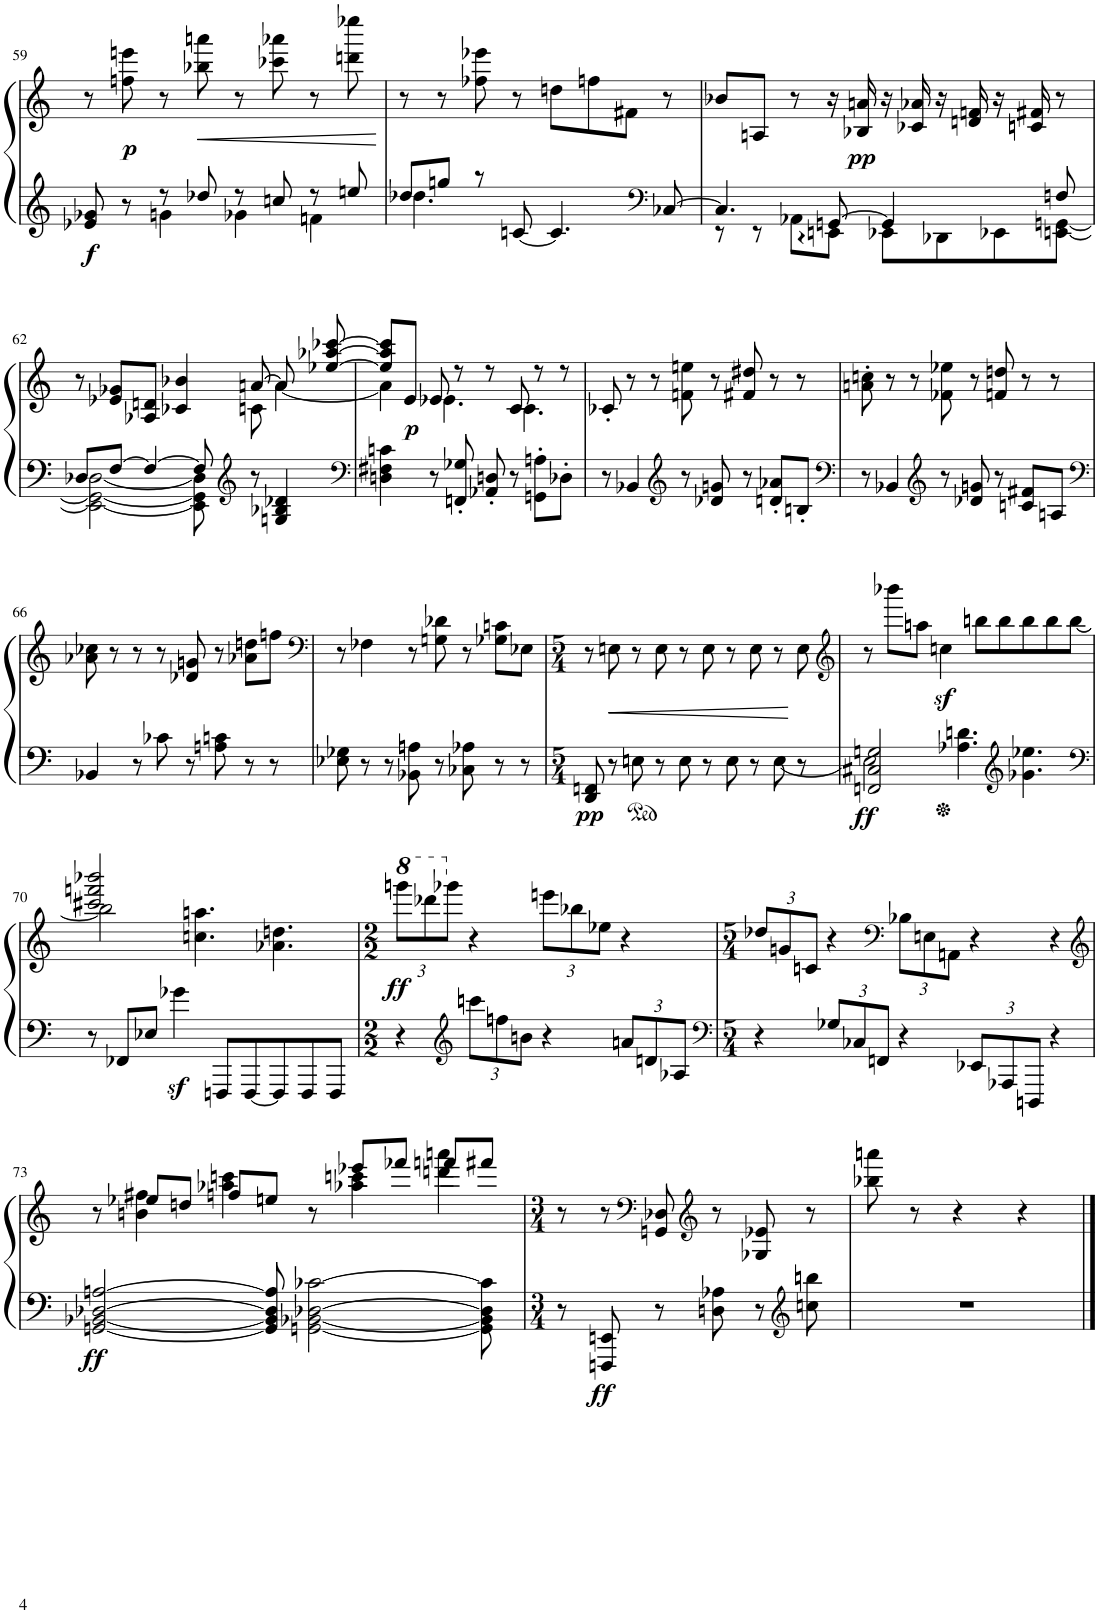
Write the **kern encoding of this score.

**kern	**kern	**dynam
*part1	*part1	*part1
*staff2	*staff1	*staff1/2
*I"Piano	*	*
*I'Pno.	*	*
!!LO:PB:g=z
*clefG2	*clefG2	*
*k[]	*k[]	*
*M2/2	*M2/2	*
=59	=59	=59
*^	*^	*
!	!	!	!	!LO:DY:b=2
8e-X/ 8g-X/	4ryy	8r	8ryy	f
!	!	!	!	!LO:DY:b
8r	.	8ffn\ 8eeen\	2..ryy	p
8r	4gn\	8r	.	.
!	!	!	!	!LO:HP:b
8dd-X/	.	8bb-X\ 8aaan\	.	<
8r	4g-X\	8r	.	.
8ccn/	.	8ccc-X\ 8aaa-X\	.	.
8r	4fn\	8r	.	.
8een/	.	8dddn\ 8eeee-X\	.	.
*v	*v	*	*	*
*	*v	*v	*
.	.	[
=60	=60	=60
*^	*	*
8dd-X/L	4.dd-\	8r	.
8ggn/J	.	8r	.
8r	.	8ff-X\ 8eee-X\	.
[8cn/	2ryy	8r	.
4.c/]	.	8ddn\L	.
.	.	8ffn\	.
.	.	8f#X\J	.
*clefF4	*	*	*
[8C-X/	8ryy	8r	.
=61	=61	=61	=61
4.C-/]	8r	8b-X/L	.
.	8r	8An/J	.
.	8AA-X\L	8r	.
[8GGn/	8EEn\J	16r	.
!	!	!	!LO:DY:b
.	.	16B-X/ 16an/	pp
4GG/]	8EE-X\L	16r	.
.	.	16c-X/ 16a-X/	.
.	8DD-X\	16r	.
.	.	16dn/ 16fn/	.
8ryy	8EE-X\	16r	.
.	.	16cn/ 16f#X/	.
8Fn/	[8EEn\ [8GGn\J	8r	.
!!LO:LB:g=z
=62	=62	=62	=62
*	*	*^	*
8D-X/L	2EE\_ 2GG\_ [2D-\	8r	8ryy	.
*	*	*v	*v	*
[8F/J	.	8e-X/ 8g-X/L	.
4F/_	.	8A-X/ 8dn/J	.
.	.	4c-X/ 4b-X/	.
8F/]	8EE\] 8GG\] 8D-\]	.	.
*clefG2	*	*	*
*	*	*^	*
8r	4.ryy	[8an/	8cn\	.
4Gn/ 4B-X/ 4d-X/	.	8a/]	[4a\	.
.	.	[8ee-X/ [8aa-X/ [8ccc-X/	.	.
*v	*v	*	*	*
=63	=63	=63	=63
*clefF4	*	*	*
4Dn\ 4F#X\ 4cn\	8ee-/] 8aa-/] 8ccc-/]L	4a\]	.
!	!	!	!LO:DY:b
.	8e/J	.	p
8r	8e-X/	4.e-\	.
8FFn/' 8G-X/'	8r	.	.
8AA-X/' 8Dn/'	8r	.	.
8r	8c/	4.c\	.
8GGn\' 8An\'L	8r	.	.
8D-X'\J	8r	.	.
*	*v	*v	*
=64	=64	=64
8r	8c-X'/	.
4BB-X/	8r	.
.	8r	.
*clefG2	*	*
8r	8fn\ 8een\	.
8d-X/ 8gn/	8r	.
8r	8f#X/ 8dd#X/	.
8dn/' 8a-X/'L	8r	.
8Bn'/J	8r	.
=65	=65	=65
*clefF4	*	*
8r	8an\' 8ccn\'	.
4BB-X/	8r	.
.	8r	.
*clefG2	*	*
8r	8f-X\ 8ee-X\	.
8d-X/ 8gn/	8r	.
8r	8fn/ 8ddn/	.
8cn/ 8f#X/L	8r	.
8An/J	8r	.
!!LO:LB:g=z
=66	=66	=66
*clefF4	*	*
4BB-X/	8a-X\ 8cc-X\	.
.	8r	.
8r	8r	.
8c-X\	8r	.
8r	8d-X/ 8gn/	.
8An\ 8cn\	8r	.
8r	8a-X\ 8ddn\L	.
8r	8ffn\J	.
=67	=67	=67
*	*clefF4	*
8E-X\ 8G-X\	8r	.
8r	4F-X\	.
8r	.	.
8BB-X\ 8An\	8r	.
8r	8Gn\ 8d-X\	.
8C-X\ 8A-X\	8r	.
8r	8G-X\ 8cn\L	.
8r	8E-X\J	.
=68	=68	=68
*M5/4	*M5/4	*
!	!	!LO:DY:b=2
8DD/ 8FFn/	8r	pp
!	!	!LO:HP:b
8r	8En\	<
8En\	8r	.
8r	8E\	.
8E\	8r	.
8r	8E\	.
8E\	8r	.
8r	8E\	.
[8E\	8r	.
8r	8E\	[
=69	=69	=69
*	*clefG2	*
*^	*	*
!	!	!	!LO:DY:b=2
2FFn/ 2C#X/ 2Gn/	2E\]	8r	ff
.	.	8bbb-X\L	.
.	.	8aan\J	.
.	.	4ccnz<\	.
4.A-X\ 4.dn\	2.ryy	.	.
.	.	8bbn\L	.
.	.	8bb\	.
*clefG2	*	*	*
4.g-X\ 4.ee-X\	.	8bb\	.
.	.	8bb\	.
.	.	[8bb\J	.
*v	*v	*	*
!!LO:LB:g=z
=70	=70	=70
*clefF4	*	*
*	*^	*
8r	2ccc#X/ 2fffn/ 2bbb-X/	2bb\]	.
8FF-X/L	.	.	.
8E-X/J	.	.	.
4g-Xz<\	.	.	.
.	4.ccn\ 4.aan\	2.ryy	.
8FFFn/L	.	.	.
[8FFF/	.	.	.
8FFF/]	4.a-X\ 4.ddn\	.	.
8FFF/	.	.	.
8FFF/J	.	.	.
*	*v	*v	*
=71	=71	=71
*M2/2	*M2/2	*
*	*8va	*
*	*Xbrackettup	*
!	!	!LO:DY:b
4r	12ggggn\L	ff
.	12dddd-X\	.
*	*X8va	*
.	12ggg-X\J	.
*clefG2	*	*
*Xbrackettup	*	*
12cccn\L	4r	.
12ffn\	.	.
12bn\J	.	.
4r	12eeen\L	.
.	12bb-X\	.
.	12ee-X\J	.
12an/L	4r	.
12dn/	.	.
12A-X/J	.	.
=72	=72	=72
*clefF4	*	*
*M5/4	*M5/4	*
4r	12dd-X/L	.
.	12gn/	.
.	12cn/J	.
12G-X/L	4r	.
12C-X/	.	.
12FFn/J	.	.
*	*clefF4	*
4r	12B-X\L	.
.	12En\	.
.	12AAn\J	.
12EE-X/L	4r	.
12AAA-X/	.	.
12DDDn/J	.	.
4r	4r	.
!!LO:LB:g=z
=73	=73	=73
*	*clefG2	*
*	*^	*
!	!	!	!LO:DY:b=2
[2GGn/ [2BB-X/ [2D-X/ [2An/	8r	8ryy	ff
.	8ee-X/L	4bn\ 4ff#X\	.
.	8ddn/J	.	.
.	8ffn/L	4aa-X\ 4cccn\	.
8GG/] 8BB-/] 8D-/] 8A/]	8een/J	.	.
[2GGn\ [2BB-X\ [2D-X\ [2c-X\	8r	8ryy	.
.	8eee-X/L	4aa-X\ 4cccn\	.
.	8fff-X/J	.	.
.	8fffn/L	4dddn\ 4aaan\	.
8GG\] 8BB-\] 8D-\] 8c-\]	8fff#X/J	.	.
*	*v	*v	*
=74	=74	=74
*M3/4	*M3/4	*
8r	8r	.
!	!	!LO:DY:b=2
8FFFn/ 8EEn/	8r	ff
*	*clefF4	*
8r	8GGn/ 8D-X/	.
*	*clefG2	*
8Dn\ 8A-X\	8r	.
8r	8G-X/ 8e-X/	.
*clefG2	*	*
8ccn\ 8bbn\	8r	.
=75	=75	=75
2.r	8bb-X\ 8aaan\	.
.	8r	.
.	4r	.
.	4r	.
==	==	==
*-	*-	*-
